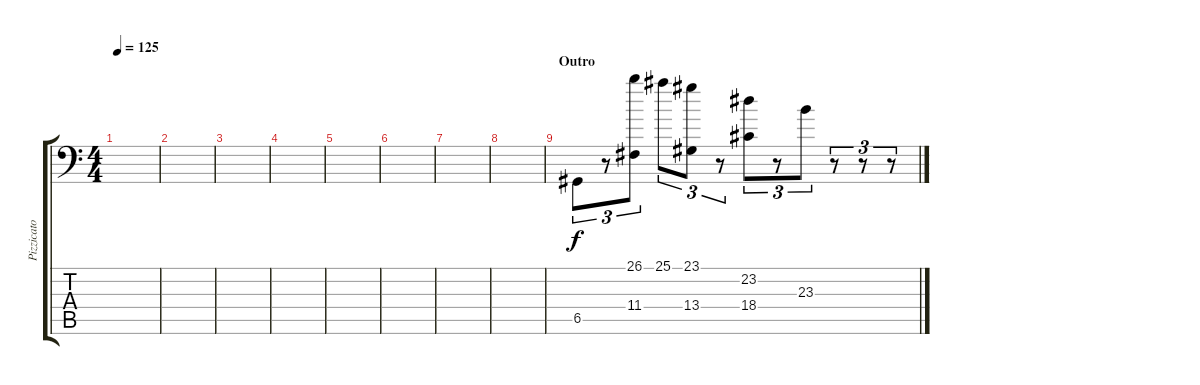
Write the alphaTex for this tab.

\track ("Pizzicato Strings" "Pizzicato ") {instrument pizzicatostrings}
\staff {score tabs}
\tuning (A3 E3 C3 G2 D2 A1) {hide}
\ts (4 4)
\tempo 125
\clef f4
\ks c
|
|
|
|
|
|
|
|
\section ("" "Outro")
6.5.8{tu (3 2)} r.8{tu (3 2)} (26.1 11.4).8{tu (3 2)} 25.1.8{tu (3 2)} (23.1 13.4).8{tu (3 2)} r.8{tu (3 2)} (23.2 18.4).8{tu (3 2)} r.8{tu (3 2)} 23.3.8{tu (3 2)} r.8{tu (3 2)} r.8{tu (3 2)} r.8{tu (3 2)}
